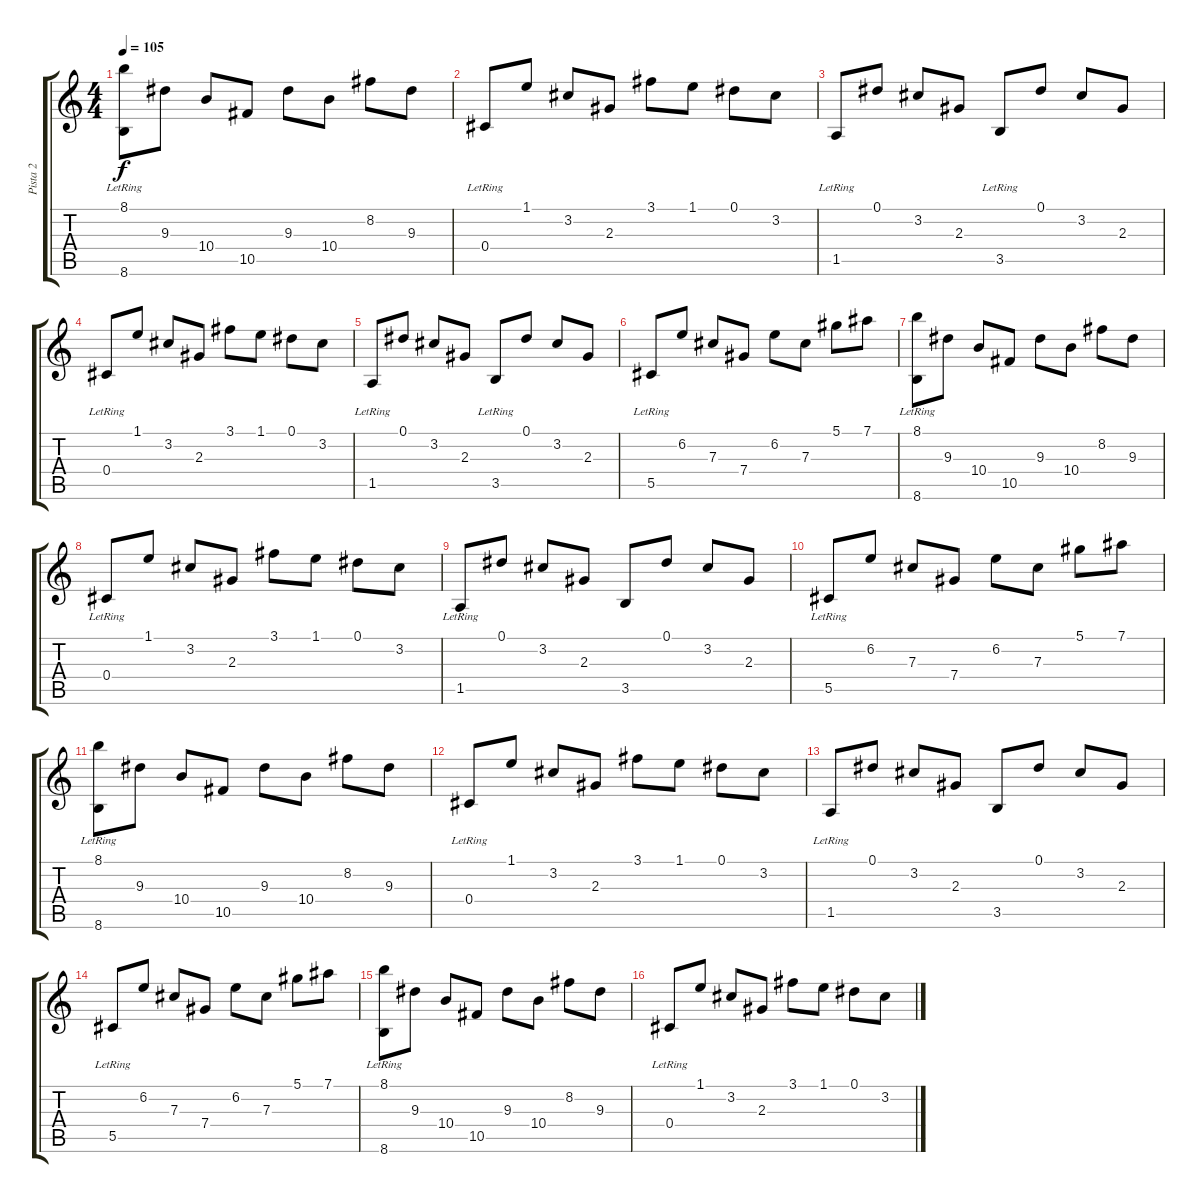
\track ("Pista 2" "Pista 2") {instrument acousticguitarsteel}
\staff {score tabs}
\tuning (Eb4 Bb3 Gb3 Db3 Ab2 Eb2) {hide}
\ts (4 4)
\tempo 105
\clef g2
\ks c
(8.1 8.6{lr}).8{dy f} 9.3.8 10.4.8 10.5.8 9.3.8 10.4.8 8.2.8 9.3.8 |
0.4{lr}.8 1.1.8 3.2.8 2.3.8 3.1.8 1.1.8 0.1.8 3.2.8 |
1.5{lr}.8 0.1.8 3.2.8 2.3.8 3.5{lr}.8 0.1.8 3.2.8 2.3.8 |
0.4{lr}.8 1.1.8 3.2.8 2.3.8 3.1.8 1.1.8 0.1.8 3.2.8 |
1.5{lr}.8 0.1.8 3.2.8 2.3.8 3.5{lr}.8 0.1.8 3.2.8 2.3.8 |
5.5{lr}.8 6.2.8 7.3.8 7.4.8 6.2.8 7.3.8 5.1.8 7.1.8 |
(8.1 8.6{lr}).8 9.3.8 10.4.8 10.5.8 9.3.8 10.4.8 8.2.8 9.3.8 |
0.4{lr}.8 1.1.8 3.2.8 2.3.8 3.1.8 1.1.8 0.1.8 3.2.8 |
1.5{lr}.8 0.1.8 3.2.8 2.3.8 3.5.8 0.1.8 3.2.8 2.3.8 |
5.5{lr}.8 6.2.8 7.3.8 7.4.8 6.2.8 7.3.8 5.1.8 7.1.8 |
(8.1 8.6{lr}).8 9.3.8 10.4.8 10.5.8 9.3.8 10.4.8 8.2.8 9.3.8 |
0.4{lr}.8 1.1.8 3.2.8 2.3.8 3.1.8 1.1.8 0.1.8 3.2.8 |
1.5{lr}.8 0.1.8 3.2.8 2.3.8 3.5.8 0.1.8 3.2.8 2.3.8 |
5.5{lr}.8 6.2.8 7.3.8 7.4.8 6.2.8 7.3.8 5.1.8 7.1.8 |
(8.1 8.6{lr}).8 9.3.8 10.4.8 10.5.8 9.3.8 10.4.8 8.2.8 9.3.8 |
0.4{lr}.8 1.1.8 3.2.8 2.3.8 3.1.8 1.1.8 0.1.8 3.2.8
